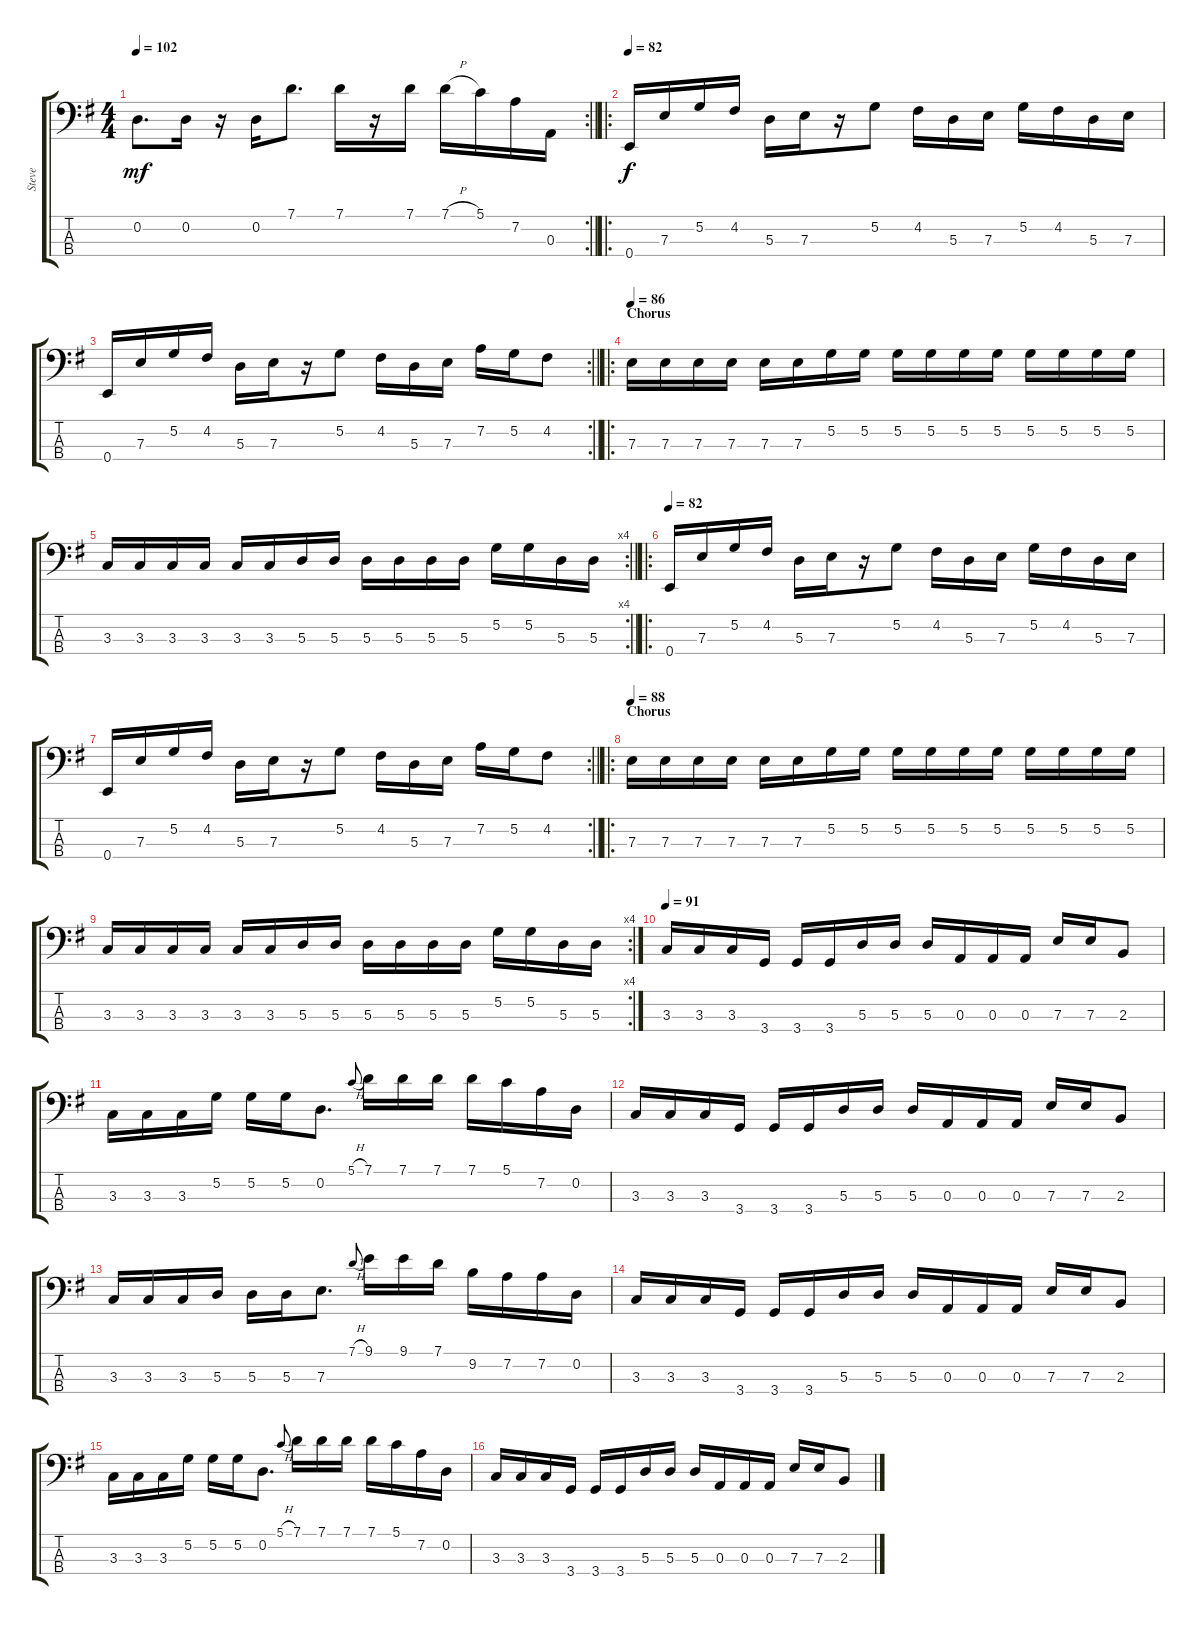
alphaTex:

\track ("Steve" "Steve") {instrument electricbassfinger}
\staff {score tabs}
\tuning (G2 D2 A1 E1) {hide}
\rc 2
\ts (4 4)
\tempo 102
\clef f4
\barLineRight lightlight
\ks eminor
0.2.8{d dy mf} 0.2.16 r.16 0.2.16 7.1.8{d} 7.1.16 r.16 7.1.16 7.1{h}.16 5.1.16 7.2.16 0.3.16 |
\ro
\section ("" "")
\tempo 82
0.4.16{dy f} 7.3.16 5.2.16 4.2.16 5.3.16 7.3.16 r.16 5.2.8 4.2.16 5.3.16 7.3.16 5.2.16 4.2.16 5.3.16 7.3.16 |
\rc 2
\barLineRight lightlight
0.4.16 7.3.16 5.2.16 4.2.16 5.3.16 7.3.16 r.16 5.2.8 4.2.16 5.3.16 7.3.16 7.2.16 5.2.16 4.2.8 |
\ro
\section ("" "Chorus")
\tempo 86
7.3.16 7.3.16 7.3.16 7.3.16 7.3.16 7.3.16 5.2.16 5.2.16 5.2.16 5.2.16 5.2.16 5.2.16 5.2.16 5.2.16 5.2.16 5.2.16 |
\rc 4
\barLineRight lightlight
3.3.16 3.3.16 3.3.16 3.3.16 3.3.16 3.3.16 5.3.16 5.3.16 5.3.16 5.3.16 5.3.16 5.3.16 5.2.16 5.2.16 5.3.16 5.3.16 |
\ro
\section ("" "")
\tempo 82
0.4.16 7.3.16 5.2.16 4.2.16 5.3.16 7.3.16 r.16 5.2.8 4.2.16 5.3.16 7.3.16 5.2.16 4.2.16 5.3.16 7.3.16 |
\rc 2
\barLineRight lightlight
0.4.16 7.3.16 5.2.16 4.2.16 5.3.16 7.3.16 r.16 5.2.8 4.2.16 5.3.16 7.3.16 7.2.16 5.2.16 4.2.8 |
\ro
\section ("" "Chorus")
\tempo 88
7.3.16 7.3.16 7.3.16 7.3.16 7.3.16 7.3.16 5.2.16 5.2.16 5.2.16 5.2.16 5.2.16 5.2.16 5.2.16 5.2.16 5.2.16 5.2.16 |
\rc 4
3.3.16 3.3.16 3.3.16 3.3.16 3.3.16 3.3.16 5.3.16 5.3.16 5.3.16 5.3.16 5.3.16 5.3.16 5.2.16 5.2.16 5.3.16 5.3.16 |
\tempo 91
3.3.16 3.3.16 3.3.16 3.4.16 3.4.16 3.4.16 5.3.16 5.3.16 5.3.16 0.3.16 0.3.16 0.3.16 7.3.16 7.3.16 2.3.8 |
3.3.16 3.3.16 3.3.16 5.2.16 5.2.16 5.2.16 0.2.8{d} 5.1{h}.8{gr onbeat} 7.1.16 7.1.16 7.1.16 7.1.16 5.1.16 7.2.16 0.2.16 |
3.3.16 3.3.16 3.3.16 3.4.16 3.4.16 3.4.16 5.3.16 5.3.16 5.3.16 0.3.16 0.3.16 0.3.16 7.3.16 7.3.16 2.3.8 |
3.3.16 3.3.16 3.3.16 5.3.16 5.3.16 5.3.16 7.3.8{d} 7.1{h}.8{gr onbeat} 9.1.16 9.1.16 7.1.16 9.2.16 7.2.16 7.2.16 0.2.16 |
3.3.16 3.3.16 3.3.16 3.4.16 3.4.16 3.4.16 5.3.16 5.3.16 5.3.16 0.3.16 0.3.16 0.3.16 7.3.16 7.3.16 2.3.8 |
3.3.16 3.3.16 3.3.16 5.2.16 5.2.16 5.2.16 0.2.8{d} 5.1{h}.8{gr onbeat} 7.1.16 7.1.16 7.1.16 7.1.16 5.1.16 7.2.16 0.2.16 |
3.3.16 3.3.16 3.3.16 3.4.16 3.4.16 3.4.16 5.3.16 5.3.16 5.3.16 0.3.16 0.3.16 0.3.16 7.3.16 7.3.16 2.3.8
